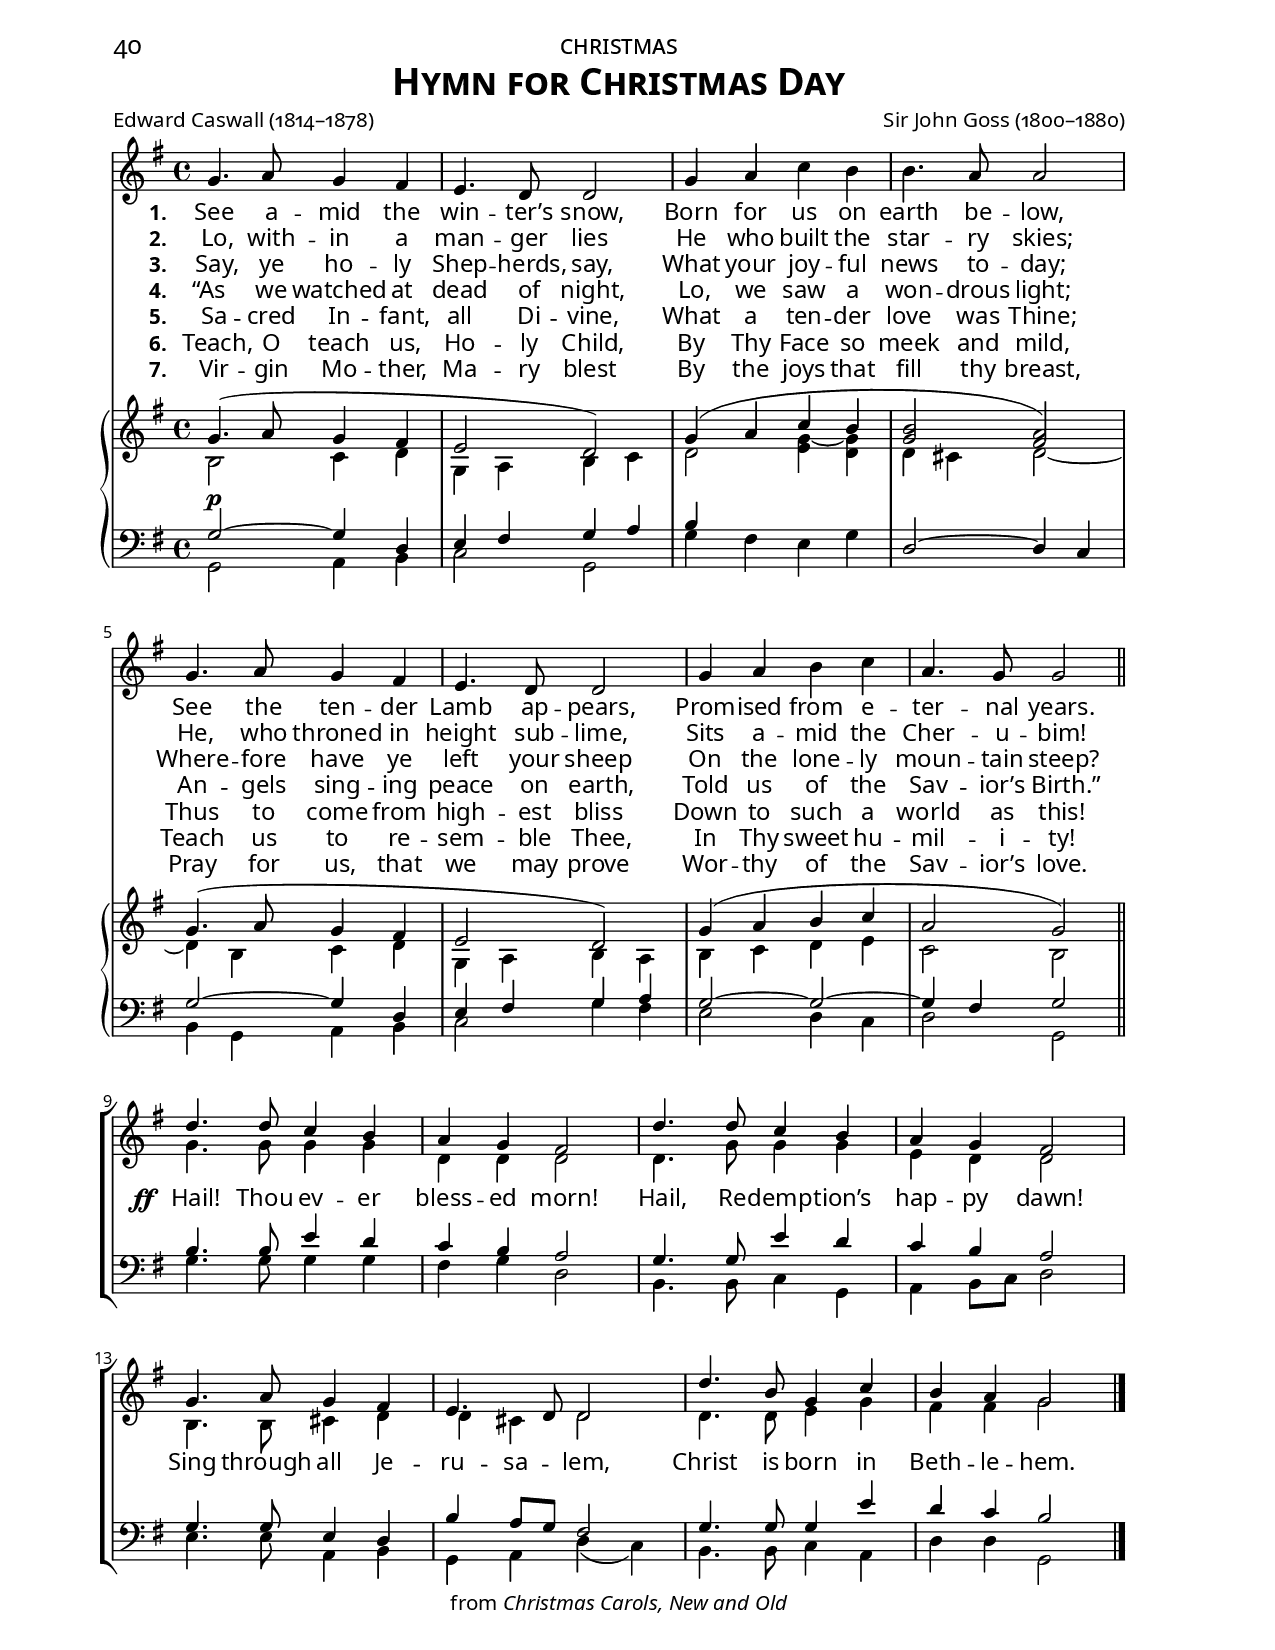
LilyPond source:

\version "2.24.0"
\include "util.ly"
#(set-global-staff-size 18) \paper{ #(define fonts (make-pango-font-tree "Garamond Premier Pro" "Garamond Premier Pro" "Garamond Premier Pro" (/ 18 20))) }
\header {
  title = \markup{\override #'(font-name . "Garamond Premier Pro Semibold"){ \abs-fontsize #18 \smallCapsOldStyle"Hymn for Christmas Day"}}
  poet = \markup\oldStyleNum"Edward Caswall (1814–1878)"
  composer = \markup\oldStyleNum"Sir John Goss (1800–1880)"
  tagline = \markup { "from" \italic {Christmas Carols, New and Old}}
}
\paper {
  %print-all-headers = ##t
  paper-height = 11\in
  paper-width = 8.5\in
  indent = 0\in
  %system-system-spacing = #'((basic-distance . 10) (padding . 0))
  system-system-spacing =
    #'((basic-distance . 0)
       (minimum-distance . 0)
       (padding . -5)
       (stretchability . 100))
  ragged-last-bottom = ##f
  ragged-bottom = ##f
  two-sided = ##t
  inner-margin = 1\in
  outer-margin = 0.75\in
  top-margin = 0.26\in
  bottom-margin = 0.25\in
  first-page-number = #040
  print-first-page-number = ##t
  headerLine = \markup{\override #'(font-name . "Garamond Premier Pro") \smallCapsOldStyle"christmas"}
  oddHeaderMarkup = \markup\fill-line{
     \override #'(font-name . "Garamond Premier Pro")\abs-fontsize #12.5
     \combine 
        \fill-line{"" \if \should-print-page-number
        \oldStylePageNum""
        }
        \fill-line{\headerLine}
  }
  evenHeaderMarkup = \markup {
     \override #'(font-name . "Garamond Premier Pro")\abs-fontsize #12.5
     \combine
        \if \should-print-page-number
        \oldStylePageNum""
        \fill-line{\headerLine}
  }
}
global = {
  \key g \major
  \time 4/4
  \autoBeamOff
  \override DynamicLineSpanner.staff-padding = #0.0
  \override DynamicLineSpanner.Y-extent = #'(0 . 0)
}

sopMusic = \relative c' {
  s1*8
  
  d'4. d8 c4 b |
  a g fis2 |
  d'4. d8 c4 b |
  a g fis2 |
  
  g4. a8 g4 fis |
  e4. d8 d2 |
  d'4. b8 g4 c |
  b a g2 \bar "|."
}
sopWords = \lyricmode {
  
}

altoMusic = \relative c' {
  \oneVoice
  g'4. a8 g4 fis |
  e4. d8 d2 |
  g4 a c b |
  b4. a8 a2 |
  
  g4. a8 g4 fis |
  e4. d8 d2 |
  g4 a b c |
  a4. g8 g2 \bar "||" \break

  \voiceTwo
  
  g4. g8 g4 g |
  d d d2 |
  d4. g8 g4 g |
  e d d2 |
  
  b4. b8 cis4 d |
  d4 cis d2 |
  d4. d8 e4 g |
  fis fis g2 \bar "|."
}
altoWords = {
  \dropLyricsV
  \lyricmode {
    \set stanza = "1. "
    See a -- mid the win -- ter’s snow,
    Born for us on earth be -- low,
    See the ten -- der Lamb ap -- pears,
    Prom -- ised from e -- ter -- nal years.
  }
  \break
  \set stanza = \markup\dynamic"ff "
  \lyricmode{
    \dropLyricsVII
    Hail! Thou ev -- er bless -- ed morn!
    Hail, Re -- demp -- tion’s hap -- py dawn!
    \dropLyricsIV
    \set associatedVoice = "basses"
    Sing through all Je -- ru --
    \unset associatedVoice sa -- lem,
    Christ is born in Beth -- le -- hem.
  }
}
altoWordsII = \lyricmode {
  \dropLyricsV
%\markup\italic
  \set stanza = "2. "
  Lo, with -- in a man -- ger lies
  He who built the star -- ry skies;
  He, who throned in height sub -- lime,
  Sits a -- mid the Cher -- u -- bim!
}
altoWordsIII = \lyricmode {
  \dropLyricsV
  \set stanza = "3. "
  Say, ye ho -- ly Shep -- herds, say,
  What your joy -- ful news to -- day;
  Where -- fore have ye left your sheep
  On the lone -- ly moun -- tain steep?
}
altoWordsIV = \lyricmode {
  \dropLyricsV
  \set stanza = "4. "
  “As we watched at dead of night,
  Lo, we saw a won -- drous light;
  An -- gels sing -- ing peace on earth,
  Told us of the Sav -- ior’s  Birth.”
}
altoWordsV = \lyricmode {
  \dropLyricsV
  \set stanza = "5. "
  Sa -- cred In -- fant, all Di -- vine,
  What a ten -- der love was Thine;
  Thus to come from high -- est bliss
  Down to such a world as this!
}
altoWordsVI = \lyricmode {
  \dropLyricsV
  \set stanza = "6. "
  Teach, O teach us, Ho -- ly Child,
  By Thy Face so meek and mild,
  Teach us to re -- sem -- ble Thee,
  In Thy sweet hu -- mil -- i -- ty!
}
altoWordsVII = \lyricmode {
  \dropLyricsV
  \set stanza = "7. "
  Vir -- gin Mo -- ther, Ma -- ry blest
  By the joys that fill thy breast,
  Pray for us, that we may prove
  Wor -- thy of the Sav -- ior’s love.
}
tenorMusic = \relative c' {
  s1*8
  
  b4. b8 e4 d |
  c b a2 |
  g4. g8 e'4 d |
  c b a2 |
  
  g4. g8 e4 d |
  b' a8[ g] fis2 |
  g4. g8 g4 e' |
  d c b2 \bar "|."
}
tenorWords = \lyricmode {

}

bassMusic = \relative c {
  s1*8 
  
  g'4. g8 g4 g |
  fis g d2 |
  b4. b8 c4 g |
  a b8[ c] d2 |
  
  e4. e8 a,4 b |
  g a d( c) |
  b4. b8 c4 a |
  d d g,2 \bar "|."
}
bassWords = \lyricmode {

}

pianoRH = \relative c' {
  << \new Voice {
        \voiceOne
        \global
        g'4.( a8 g4 fis |
        e2 d) |
        g4( a c b |
        <b g>2 <a fis>) |
        
        g4.( a8 g4 fis |
        e2 d) |
        g4( a b c a2 g) \bar "||"
     }
     \new Voice {
        \voiceTwo
        \global
        b,2 c4 d |
        g, a b c |
        d2 <g~ e>4 <g d> |
        d4 cis d2~ |
        
        d4 b c d |
        g, a b a |
        b c d e |
        c2 b \bar "||"
     }
  >>
}
pianoLH = \relative c' {
  << \new Voice {
        \voiceOne
        \global
        g2~^\p g4 d |
        e fis g a |
        b s2. |
        d,2~ d4 c |
        
        g'2~ g4 d |
        e fis g a |
        g2~ g~ |
        g4 fis g2 \bar "||"
     }
     \new Voice {
        \voiceTwo
        \global
        g,2 a4 b |
        c2 g |
        g'4 fis e g |
        s1 |
        
        b,4 g a b |
        c2 g'4 fis |
        e2 d4 c |
        d2 g, \bar "||"
     }
  >>
}

\score {
  <<
   \new ChoirStaff <<
%    \new Lyrics = sopranos \with { \override VerticalAxisGroup.nonstaff-relatedstaff-spacing = #'((basic-distance . 1)) }
    \new Staff = women <<
      \new Voice = "sopranos" { \voiceOne << \global \sopMusic >> }
      \new Voice = "altos" { \voiceTwo << \global \altoMusic >> }
    >>
   \new Staff = men <<
      \clef bass
      \new Voice = "tenors" { \voiceOne << \global \tenorMusic >> }
      \new Voice = "basses" { \voiceTwo << \global \bassMusic >> }
    >>
    \new Lyrics \with { alignAboveContext = #"women" \override VerticalAxisGroup.nonstaff-relatedstaff-spacing = #'((basic-distance . 1))} \lyricsto "sopranos" \sopWords
    \new Lyrics = "altosVII"  \with { alignBelowContext = #"women" \override VerticalAxisGroup.nonstaff-relatedstaff-spacing = #'((basic-distance . 1))} \lyricsto "altos" \altoWordsVII
    \new Lyrics = "altosVI"  \with { alignBelowContext = #"women" \override VerticalAxisGroup.nonstaff-relatedstaff-spacing = #'((basic-distance . 1))} \lyricsto "altos" \altoWordsVI
    \new Lyrics = "altosV"  \with { alignBelowContext = #"women" \override VerticalAxisGroup.nonstaff-relatedstaff-spacing = #'((basic-distance . 1))} \lyricsto "altos" \altoWordsV
    \new Lyrics = "altosIV"  \with { alignBelowContext = #"women" \override VerticalAxisGroup.nonstaff-relatedstaff-spacing = #'((basic-distance . 1))} \lyricsto "altos" \altoWordsIV
    \new Lyrics = "altosIII"  \with { alignBelowContext = #"women" \override VerticalAxisGroup.nonstaff-relatedstaff-spacing = #'((basic-distance . 1))} \lyricsto "altos" \altoWordsIII
    \new Lyrics = "altosII"  \with { alignBelowContext = #"women" \override VerticalAxisGroup.nonstaff-relatedstaff-spacing = #'((basic-distance . 1))} \lyricsto "altos" \altoWordsII
    \new Lyrics = "altos"  \with { alignBelowContext = #"women" \override VerticalAxisGroup.nonstaff-relatedstaff-spacing = #'((basic-distance . 1))} \lyricsto "altos" \altoWords
    \new Lyrics \with { alignAboveContext = #"men" \override VerticalAxisGroup.nonstaff-relatedstaff-spacing = #'((basic-distance . 1)) } \lyricsto "tenors" \tenorWords
    \new Lyrics \with { alignBelowContext = #"men" \override VerticalAxisGroup.nonstaff-relatedstaff-spacing = #'((basic-distance . 1)) } \lyricsto "basses" \bassWords
  >>
    \new PianoStaff << \new Staff { \new Voice { \pianoRH } } \new Staff { \clef "bass" \pianoLH } >>
  >>
  \layout {
  \context {
    \Lyrics
    \override LyricText.font-size = #1.3
  }
    \context {
      \Score
      %\override SpacingSpanner.base-shortest-duration = #(ly:make-moment 1/8)
      %\override SpacingSpanner.common-shortest-duration = #(ly:make-moment 1/4)
    }
    \context {
      % Remove all empty staves
      \Staff \RemoveEmptyStaves \override VerticalAxisGroup.remove-first = ##t
    }
    \context {
      \Lyrics
      \override LyricText.X-offset = #center-on-word
    }
  }
}

